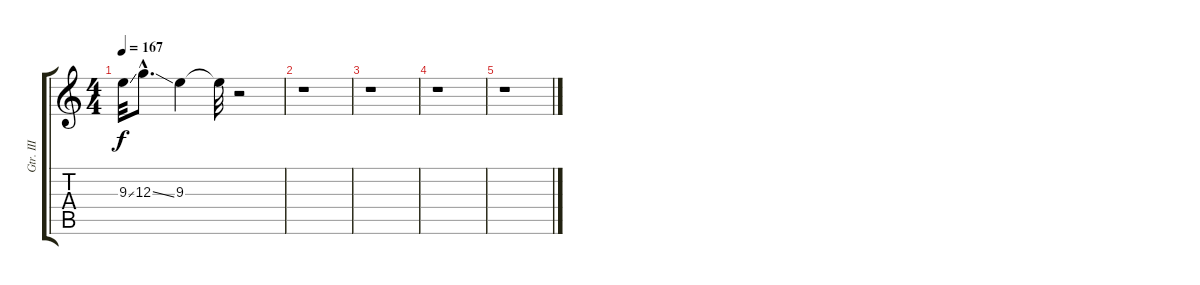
\track ("Gtr. III" "Gtr. III") {instrument distortionguitar}
\staff {score tabs}
\tuning (E4 B3 G3 D3 A2 E2) {hide}
\ts (4 4)
\tempo 167
\clef g2
\ks c
9.3{ss}.32{dy f} 12.3{ss hac}.8{d} 9.3.4 9.3{t}.32 r.2 |
r.1 |
r.1 |
r.1 |
r.1
